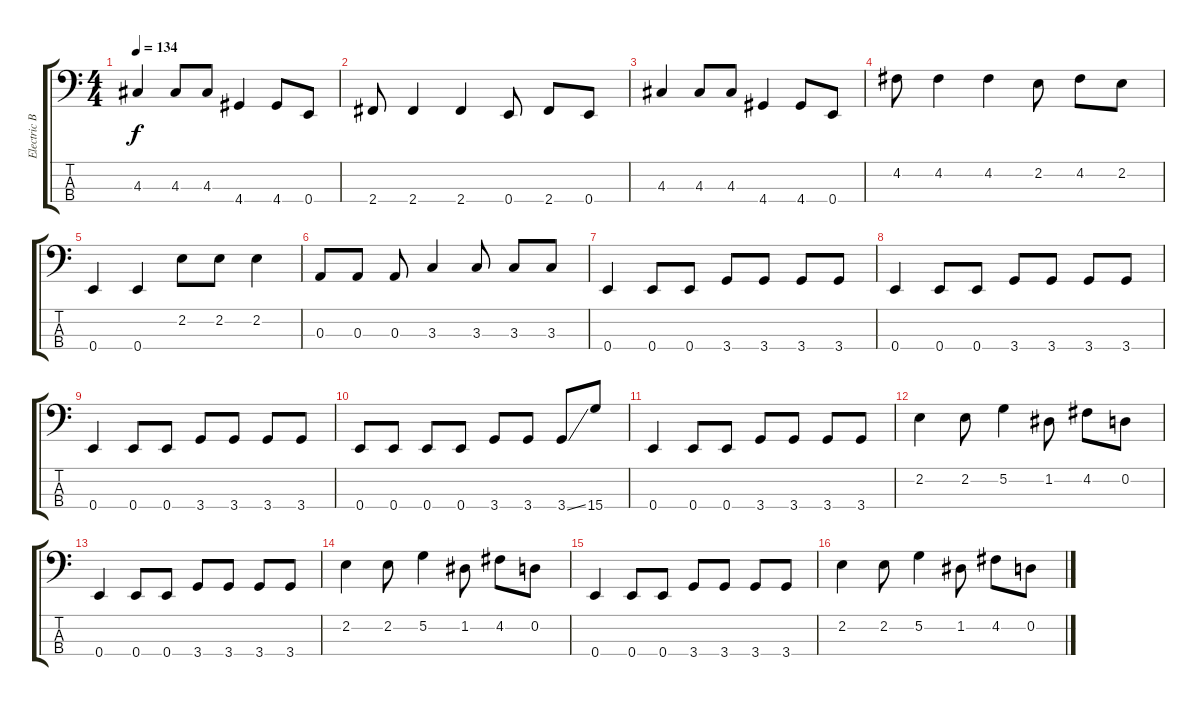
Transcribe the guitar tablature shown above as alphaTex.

\track ("Electric Bass" "Electric B") {instrument electricbassfinger}
\staff {score tabs}
\tuning (G2 D2 A1 E1) {hide}
\ts (4 4)
\tempo 134
\clef f4
\ks c
4.3.4{dy f} 4.3.8 4.3.8 4.4.4 4.4.8 0.4.8 |
2.4.8 2.4.4 2.4.4 0.4.8 2.4.8 0.4.8 |
4.3.4 4.3.8 4.3.8 4.4.4 4.4.8 0.4.8 |
4.2.8 4.2.4 4.2.4 2.2.8 4.2.8 2.2.8 |
0.4.4 0.4.4 2.2.8 2.2.8 2.2.4 |
0.3.8 0.3.8 0.3.8 3.3.4 3.3.8 3.3.8 3.3.8 |
0.4.4 0.4.8 0.4.8 3.4.8 3.4.8 3.4.8 3.4.8 |
0.4.4 0.4.8 0.4.8 3.4.8 3.4.8 3.4.8 3.4.8 |
0.4.4 0.4.8 0.4.8 3.4.8 3.4.8 3.4.8 3.4.8 |
0.4.8 0.4.8 0.4.8 0.4.8 3.4.8 3.4.8 3.4{ss}.8 15.4.8 |
0.4.4 0.4.8 0.4.8 3.4.8 3.4.8 3.4.8 3.4.8 |
2.2.4 2.2.8 5.2.4 1.2.8 4.2.8 0.2.8 |
0.4.4 0.4.8 0.4.8 3.4.8 3.4.8 3.4.8 3.4.8 |
2.2.4 2.2.8 5.2.4 1.2.8 4.2.8 0.2.8 |
0.4.4 0.4.8 0.4.8 3.4.8 3.4.8 3.4.8 3.4.8 |
2.2.4 2.2.8 5.2.4 1.2.8 4.2.8 0.2.8
